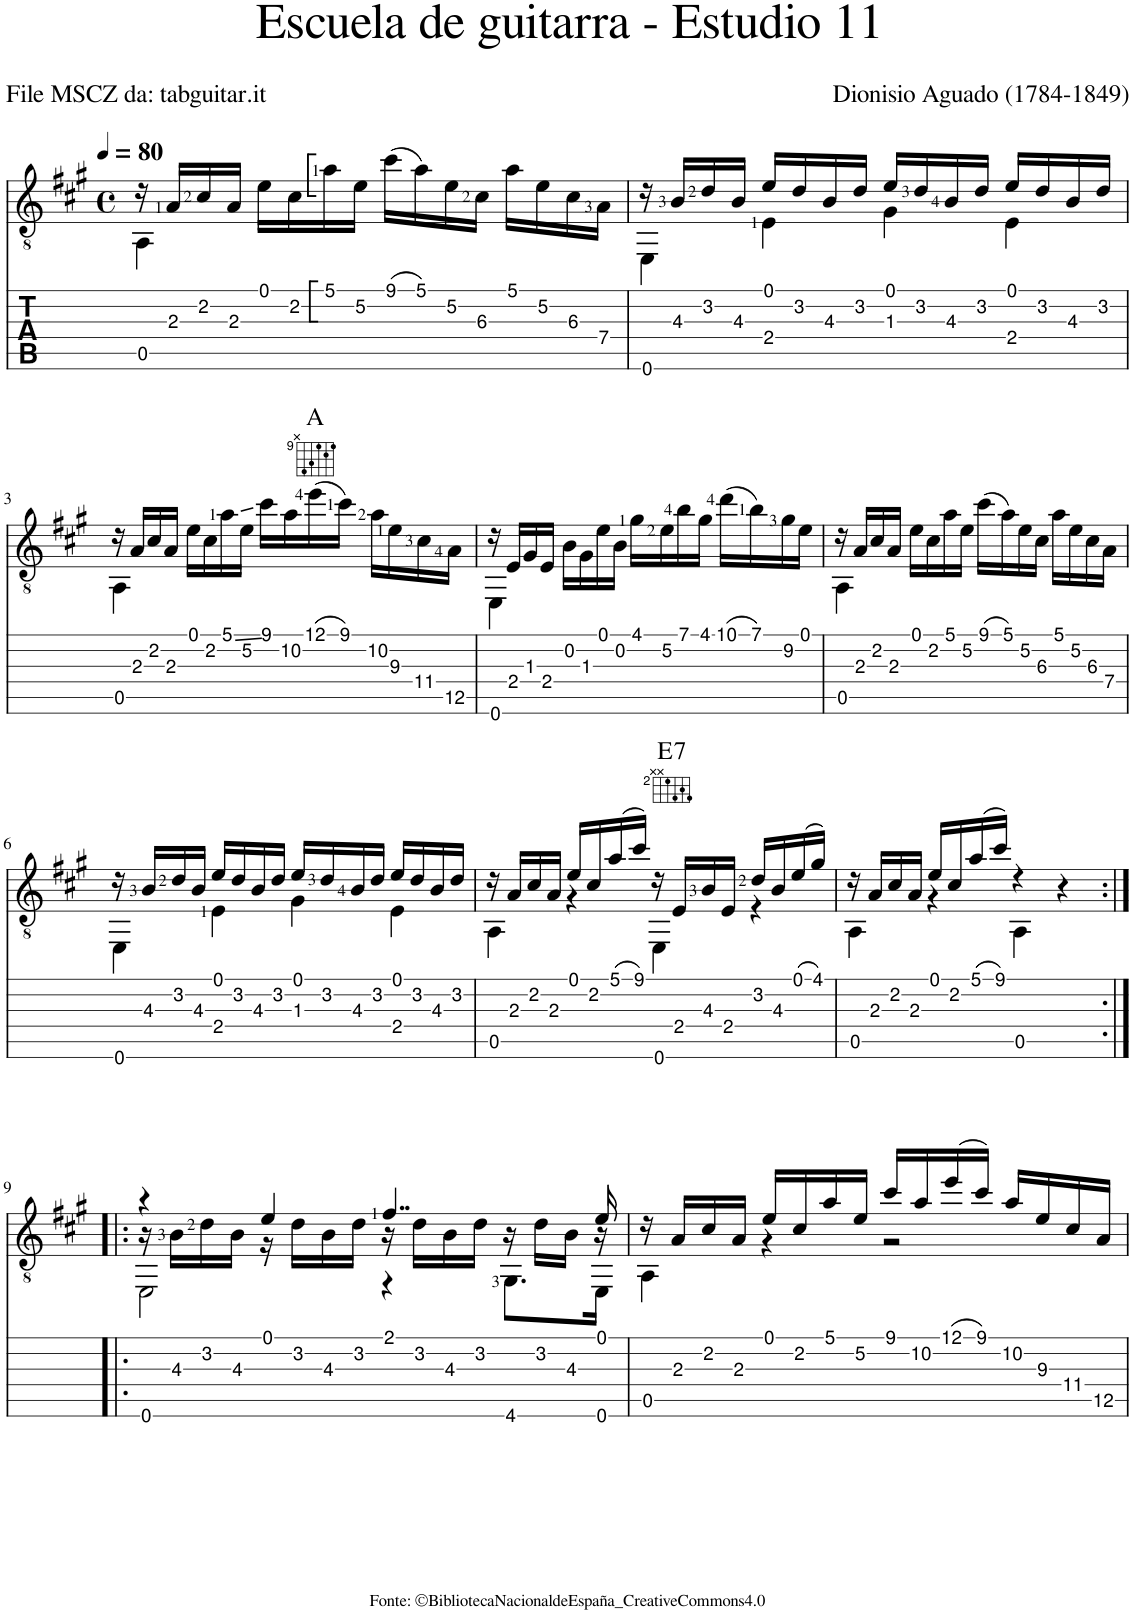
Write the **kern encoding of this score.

**kern	**kern	**harte
*part1	*part1	*part1
*staff2	*staff1	*
*I"Guitar	*	*
*I'Guit.	*	*
*stria6	*	*
*	*clefGv2	*
*k[f#c#g#]	*k[f#c#g#]	*
*M4/4	*M4/4	*
*met(c)	*met(c)	*
*MM80	*MM80	*
=1	=1	=1
*^	*^	*
16r	4AA	16r	4AA\	.
16ALL	.	16A/LL	.	.
16c#	.	16c#/	.	.
16AJJ	.	16A/JJ	.	.
16eLL	2.ryy	16e\LL	2.ryy	.
16c#J	.	16c#\	.	.
16aL	.	16a\	.	.
16eJJ	.	16e\JJ	.	.
16cc#LL	.	(16cc#\LL	.	.
16aJ	.	16a\)	.	.
16eL	.	16e\	.	.
16c#JJ	.	16c#\JJ	.	.
16aLL	.	16a\LL	.	.
16eJ	.	16e\	.	.
16c#L	.	16c#\	.	.
16AJJ	.	16A\JJ	.	.
=2	=2	=2	=2	=2
16r	4EE	16r	4EE\	.
16BLL	.	16B/LL	.	.
16d	.	16d/	.	.
16BJJ	.	16B/JJ	.	.
16eLL	4E	16e/LL	4E\	.
16dJ	.	16d/	.	.
16BL	.	16B/	.	.
16dJJ	.	16d/JJ	.	.
16eLL	4G#	16e/LL	4G#\	.
16dJ	.	16d/	.	.
16BL	.	16B/	.	.
16dJJ	.	16d/JJ	.	.
16eLL	4E	16e/LL	4E\	.
16dJ	.	16d/	.	.
16BL	.	16B/	.	.
16dJJ	.	16d/JJ	.	.
!!LO:LB:g=z	!!
=3	=3	=3	=3	=3
16r	4AA	16r	4AA\	.
16ALL	.	16A/LL	.	.
16c#	.	16c#/	.	.
16AJJ	.	16A/JJ	.	.
16eLL	2.ryy	16e\LL	2.ryy	.
16c#J	.	16c#\	.	.
16aL	.	16a\	.	.
16eJJ	.	16e\JJ	.	.
16cc#LL	.	16cc#\LL	.	.
16aJ	.	16a\	.	.
16eeL	.	(16ee\	.	A:maj
16cc#JJ	.	16cc#\JJ)	.	.
16aLL	.	16a\LL	.	.
16eJ	.	16e\	.	.
16c#L	.	16c#\	.	.
16AJJ	.	16A\JJ	.	.
=4	=4	=4	=4	=4
16r	4EE	16r	4EE\	.
16ELL	.	16E/LL	.	.
16G#	.	16G#/	.	.
16EJJ	.	16E/JJ	.	.
16BLL	2.ryy	16B\LL	2.ryy	.
16G#J	.	16G#\	.	.
16eL	.	16e\	.	.
16BJJ	.	16B\JJ	.	.
16g#LL	.	16g#\LL	.	.
16eJ	.	16e\	.	.
16bL	.	16b\	.	.
16g#JJ	.	16g#\JJ	.	.
16ddLL	.	(16dd\LL	.	.
16bJ	.	16b\)	.	.
16g#L	.	16g#\	.	.
16eJJ	.	16e\JJ	.	.
=5	=5	=5	=5	=5
16r	4AA	16r	4AA\	.
16ALL	.	16A/LL	.	.
16c#	.	16c#/	.	.
16AJJ	.	16A/JJ	.	.
16eLL	2.ryy	16e\LL	2.ryy	.
16c#J	.	16c#\	.	.
16aL	.	16a\	.	.
16eJJ	.	16e\JJ	.	.
16cc#LL	.	(16cc#\LL	.	.
16aJ	.	16a\)	.	.
16eL	.	16e\	.	.
16c#JJ	.	16c#\JJ	.	.
16aLL	.	16a\LL	.	.
16eJ	.	16e\	.	.
16c#L	.	16c#\	.	.
16AJJ	.	16A\JJ	.	.
!!LO:LB:g=z	!!
=6	=6	=6	=6	=6
16r	4EE	16r	4EE\	.
16BLL	.	16B/LL	.	.
16d	.	16d/	.	.
16BJJ	.	16B/JJ	.	.
16eLL	4E	16e/LL	4E\	.
16dJ	.	16d/	.	.
16BL	.	16B/	.	.
16dJJ	.	16d/JJ	.	.
16eLL	4G#	16e/LL	4G#\	.
16dJ	.	16d/	.	.
16BL	.	16B/	.	.
16dJJ	.	16d/JJ	.	.
16eLL	4E	16e/LL	4E\	.
16dJ	.	16d/	.	.
16BL	.	16B/	.	.
16dJJ	.	16d/JJ	.	.
=7	=7	=7	=7	=7
16r	4AA	16r	4AA\	.
16ALL	.	16A/LL	.	.
16c#	.	16c#/	.	.
16AJJ	.	16A/JJ	.	.
16eLL	4r	16e/LL	4r	.
16c#J	.	16c#/	.	.
16aL	.	(16a/	.	.
16cc#JJ	.	16cc#/JJ)	.	.
!	!	!	!	!LO:H:kt=7
16r	4EE	16r	4EE\	E:7
16ELL	.	16E/LL	.	.
16B	.	16B/	.	.
16EJJ	.	16E/JJ	.	.
16dLL	4r	16d/LL	4r	.
16BJ	.	16B/	.	.
16eL	.	(16e/	.	.
16g#JJ	.	16g#/JJ)	.	.
=8	=8	=8	=8	=8
16r	4AA	16r	4AA\	.
16ALL	.	16A/LL	.	.
16c#	.	16c#/	.	.
16AJJ	.	16A/JJ	.	.
16eLL	4r	16e/LL	4r	.
16c#J	.	16c#/	.	.
16aL	.	(16a/	.	.
16cc#JJ	.	16cc#/JJ)	.	.
4r	4AA	4r	4AA\	.
4r	4ryy	4r	4ryy	.
!!LO:LB:g=z
=9:|!|:	=9:|!|:	=9:|!|:	=9:|!|:	=9:|!|:
*	*^	*	*^	*
4r	16r	2EE	4r	16r	2EE\	.
.	16BLL	.	.	16B\LL	.	.
.	16d	.	.	16d\	.	.
.	16BJJ	.	.	16B\JJ	.	.
4e	16r	.	4e/	16r	.	.
.	16dLL	.	.	16d\LL	.	.
.	16B	.	.	16B\	.	.
.	16dJJ	.	.	16d\JJ	.	.
4..f#	16r	4r	4..f#/	16r	4r	.
.	16dLL	.	.	16d\LL	.	.
.	16B	.	.	16B\	.	.
.	16dJJ	.	.	16d\JJ	.	.
.	16r	8.GG#L	.	16r	8.GG#\L	.
.	16dLL	.	.	16d\LL	.	.
.	16BJJ	.	.	16B\JJ	.	.
16e	16r	16EEJk	16e/	16r	16EE\Jk	.
*	*v	*v	*	*	*	*
*	*	*	*v	*v	*
=10	=10	=10	=10	=10
16r	4AA	16r	4AA\	.
16ALL	.	16A/LL	.	.
16c#	.	16c#/	.	.
16AJJ	.	16A/JJ	.	.
16eLL	4r	16e/LL	4r	.
16c#J	.	16c#/	.	.
16aL	.	16a/	.	.
16eJJ	.	16e/JJ	.	.
16cc#LL	2r	16cc#/LL	2r	.
16aJ	.	16a/	.	.
16eeL	.	(16ee/	.	.
16cc#JJ	.	16cc#/JJ)	.	.
16aLL	.	16a/LL	.	.
16eJ	.	16e/	.	.
16c#L	.	16c#/	.	.
16AJJ	.	16A/JJ	.	.
*v	*v	*	*	*
*	*v	*v	*
=	=	=
*-	*-	*-
